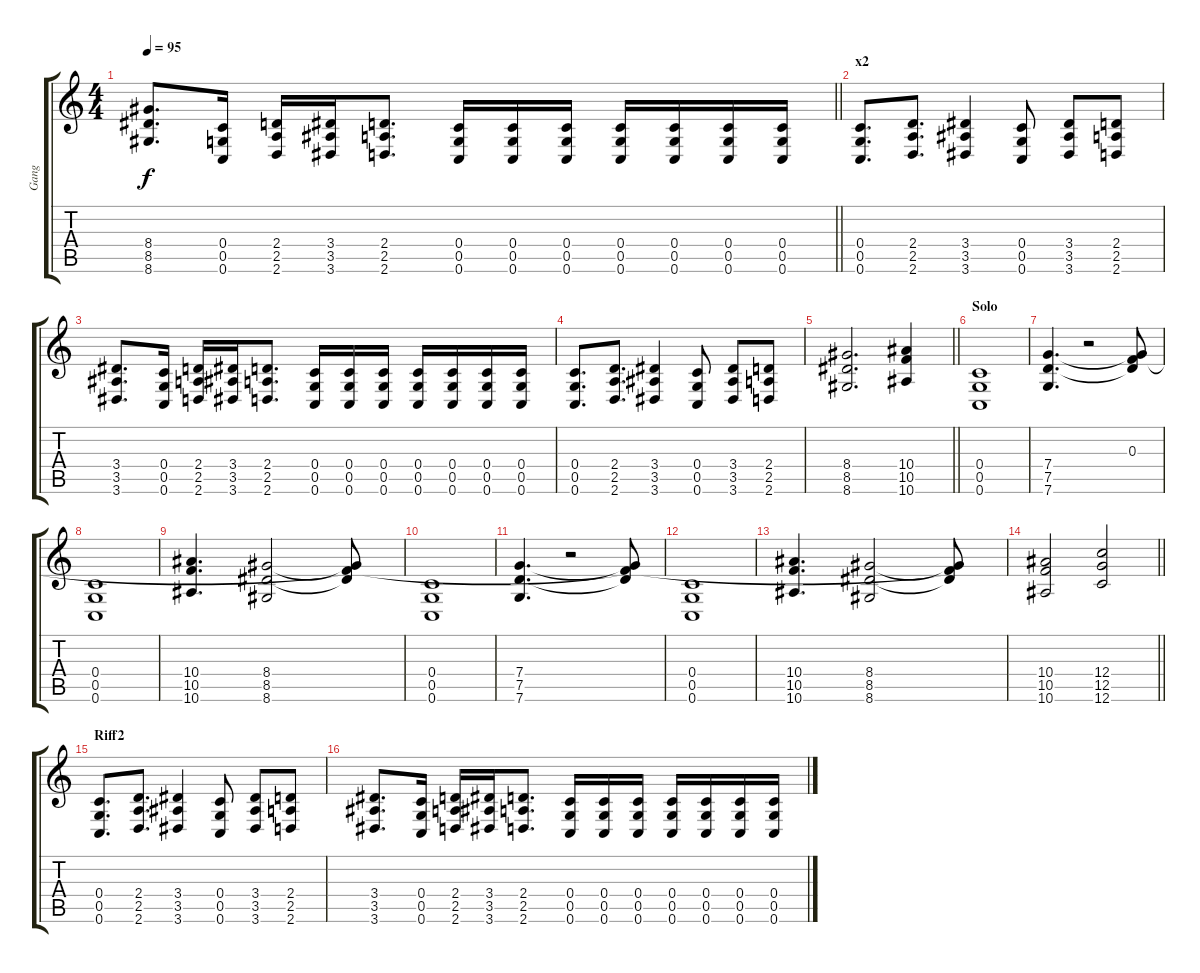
\track ("Gang" "Gang") {instrument distortionguitar}
\staff {score tabs}
\tuning (D4 A3 F3 C3 G2 C2) {hide}
\ts (4 4)
\tempo 95
\clef g2
\barLineRight lightlight
\ks c
(8.4 8.5 8.6).8{d dy f} (0.4 0.5 0.6).16 (2.4 2.5 2.6).16 (3.4 3.5 3.6).16 (2.4 2.5 2.6).8{d} (0.4 0.5 0.6).16 (0.4 0.5 0.6).16 (0.4 0.5 0.6).16 (0.4 0.5 0.6).16 (0.4 0.5 0.6).16 (0.4 0.5 0.6).16 (0.4 0.5 0.6).16 |
\section ("" "x2")
(0.4 0.5 0.6).8{d} (2.4 2.5 2.6).8{d} (3.4 3.5 3.6).4 (0.4 0.5 0.6).8 (3.4 3.5 3.6).8 (2.4 2.5 2.6).8 |
(3.4 3.5 3.6).8{d} (0.4 0.5 0.6).16 (2.4 2.5 2.6).16 (3.4 3.5 3.6).16 (2.4 2.5 2.6).8{d} (0.4 0.5 0.6).16 (0.4 0.5 0.6).16 (0.4 0.5 0.6).16 (0.4 0.5 0.6).16 (0.4 0.5 0.6).16 (0.4 0.5 0.6).16 (0.4 0.5 0.6).16 |
(0.4 0.5 0.6).8{d} (2.4 2.5 2.6).8{d} (3.4 3.5 3.6).4 (0.4 0.5 0.6).8 (3.4 3.5 3.6).8 (2.4 2.5 2.6).8 |
\barLineRight lightlight
(8.4 8.5 8.6).2{d} (10.4 10.5 10.6).4 |
\section ("" "Solo")
(0.4 0.5 0.6).1 |
(7.4 7.5 7.6).4{d} r.2 (0.3 7.4{t} 7.5{t}).8 |
(0.4 0.5 0.6).1 |
(10.4 10.5 10.6).4{d} (8.4 8.5 8.6).2 (0.3{t} 8.4{t} 8.5{t}).8 |
(0.4 0.5 0.6).1 |
(7.4 7.5 7.6).4{d} r.2 (0.3{t} 7.4{t} 7.5{t}).8 |
(0.4 0.5 0.6).1 |
(10.4 10.5 10.6).4{d} (8.4 8.5 8.6).2 (0.3{t} 8.4{t} 8.5{t}).8 |
\barLineRight lightlight
(10.4 10.5 10.6).2 (12.4 12.5 12.6).2 |
\section ("" "Riff2")
(0.4 0.5 0.6).8{d instrument distortionguitar} (2.4 2.5 2.6).8{d} (3.4 3.5 3.6).4 (0.4 0.5 0.6).8 (3.4 3.5 3.6).8 (2.4 2.5 2.6).8 |
(3.4 3.5 3.6).8{d} (0.4 0.5 0.6).16 (2.4 2.5 2.6).16 (3.4 3.5 3.6).16 (2.4 2.5 2.6).8{d} (0.4 0.5 0.6).16 (0.4 0.5 0.6).16 (0.4 0.5 0.6).16 (0.4 0.5 0.6).16 (0.4 0.5 0.6).16 (0.4 0.5 0.6).16 (0.4 0.5 0.6).16
